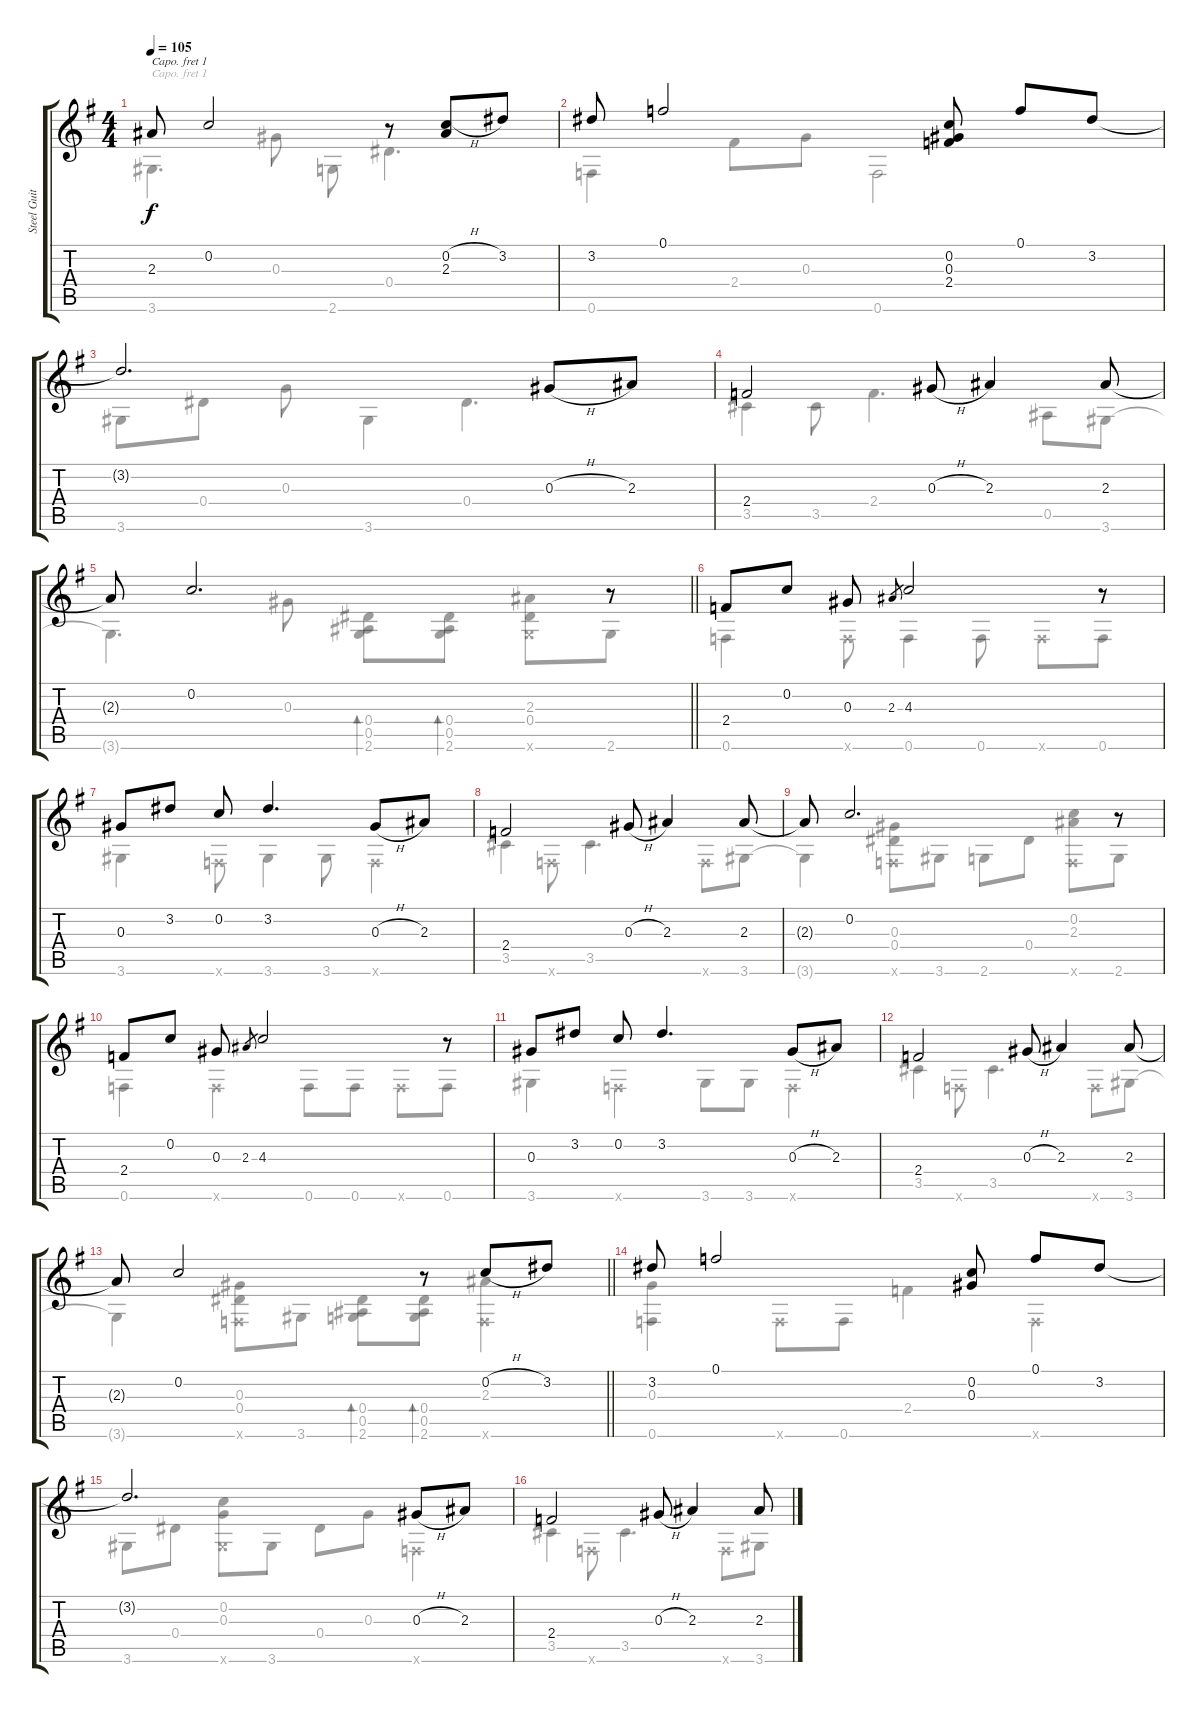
\track ("Steel Guitar" "Steel Guit") {instrument acousticguitarsteel}
\staff {score tabs}
\capo 1
\tuning (E4 B3 G3 D3 A2 E2) {hide}
\voice
\ts (4 4)
\tempo 105
\clef g2
\ks eminor
2.3{t}.8{dy f} 0.2.2 r.8 (0.2{h} 2.3).8 3.2.8 |
3.2.8 0.1.2 (0.2 0.3 2.4).8 0.1.8 3.2.8 |
3.2{t}.2{d} 0.3{h}.8 2.3.8 |
2.4.2 0.3{h}.8 2.3.4 2.3.8 |
\barLineRight lightlight
2.3{t}.8 0.2.2{d} r.8 |
2.4.8 0.2.8 0.3.8 2.3.8{gr} 4.3.2 r.8 |
0.3.8 3.2.8 0.2.8 3.2.4{d} 0.3{h}.8 2.3.8 |
2.4.2 0.3{h}.8 2.3.4 2.3.8 |
2.3{t}.8 0.2.2{d} r.8 |
2.4.8 0.2.8 0.3.8 2.3.8{gr} 4.3.2 r.8 |
0.3.8 3.2.8 0.2.8 3.2.4{d} 0.3{h}.8 2.3.8 |
2.4.2 0.3{h}.8 2.3.4 2.3.8 |
\barLineRight lightlight
2.3{t}.8 0.2.2 r.8 0.2{h}.8 3.2.8 |
3.2.8 0.1.2 (0.2 0.3).8 0.1.8 3.2.8 |
3.2{t}.2{d} 0.3{h}.8 2.3.8 |
2.4.2 0.3{h}.8 2.3.4 2.3.8
\voice
\clef g2
\ottava regular
\simile none
\ks eminor
3.6{t}.4{d dy f} 0.3.8 2.6.8 0.4.4{d} |
0.6.4 2.4.8 0.3.8 0.6.2 |
3.6.8 0.4.8 0.3.8 3.6.4 0.4.4{d} |
3.5.4 3.5.8 2.4.4{d} 0.5.8 3.6.8 |
\barLineRight lightlight
3.6{t}.4{d} 0.3.8 (0.4 0.5 2.6).8{bd 30} (0.4 0.5 2.6).8{bd 30} (2.3 0.4 2.6{x}).8 2.6.8 |
0.6.4 0.6{x}.8 0.6.4 0.6.8 0.6{x}.8 0.6.8 |
3.6.4 0.6{x}.8 3.6.4 3.6.8 0.6{x}.4 |
3.5.4 0.6{x}.8 3.5.4{d} 0.6{x}.8 3.6.8 |
3.6{t}.4 (0.3 0.4 0.6{x}).8 3.6.8 2.6.8 0.4.8 (0.2 2.3 0.6{x}).8 2.6.8 |
0.6.4 0.6{x}.4 0.6.8 0.6.8 0.6{x}.8 0.6.8 |
3.6.4 0.6{x}.4 3.6.8 3.6.8 0.6{x}.4 |
3.5.4 0.6{x}.8 3.5.4{d} 0.6{x}.8 3.6.8 |
\barLineRight lightlight
3.6{t}.4 (0.3 0.4 0.6{x}).8 3.6.8 (0.4 0.5 2.6).8{bd 30} (0.4 0.5 2.6).8{bd 30} (2.3 0.6{x}).4 |
(0.3 0.6).4 0.6{x}.8 0.6.8 2.4.4 0.6{x}.4 |
3.6.8 0.4.8 (0.2 0.3 3.6{x}).8 3.6.8 0.4.8 0.3.8 0.6{x}.4 |
3.5.4 0.6{x}.8 3.5.4{d} 0.6{x}.8 3.6.8
